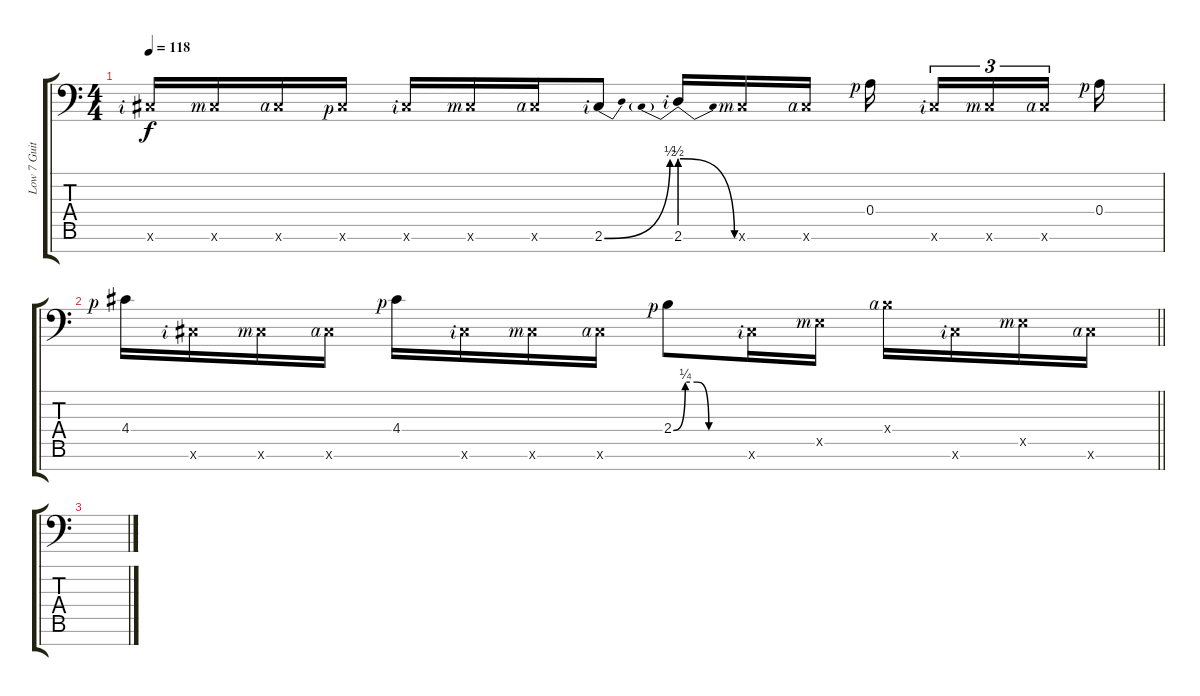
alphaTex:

\track ("Low 7 Guitar #1" "Low 7 Guit") {instrument distortionguitar}
\staff {score tabs}
\tuning (B3 G3 D3 A2 D2 B1 E1) {hide}
\ts (4 4)
\tempo 118
\clef f4
\ks c
2.6{x rf 2}.16{dy f} 2.6{x rf 3}.16 2.6{x rf 4}.16 2.6{x rf 1}.16 2.6{x rf 2}.16 2.6{x rf 3}.16 2.6{x rf 4}.16 2.6{be (bend 0 0 60 2) rf 2}.8 2.6{be (prebendrelease 0 2 60 0) rf 2}.16 2.6{x rf 3}.16 2.6{x rf 4}.16 0.4{rf 1}.16{beam splitsecondary} 2.6{x rf 2}.16{tu (3 2)} 2.6{x rf 3}.16{tu (3 2)} 2.6{x rf 4}.16{tu (3 2) beam splitsecondary} 0.4{rf 1}.16 |
\barLineRight lightlight
4.4{rf 1}.16 2.6{x rf 2}.16 2.6{x rf 3}.16 2.6{x rf 4}.16 4.4{rf 1}.16 2.6{x rf 2}.16 2.6{x rf 3}.16 2.6{x rf 4}.16 2.4{be (custom 0 0 10 1 20 1 30 0 60 0) rf 1}.8 2.6{x rf 2}.16 2.5{x rf 3}.16 2.4{x rf 4}.16 2.6{x rf 2}.16 2.5{x rf 3}.16 2.6{x rf 4}.16 |
\section ("" "")
